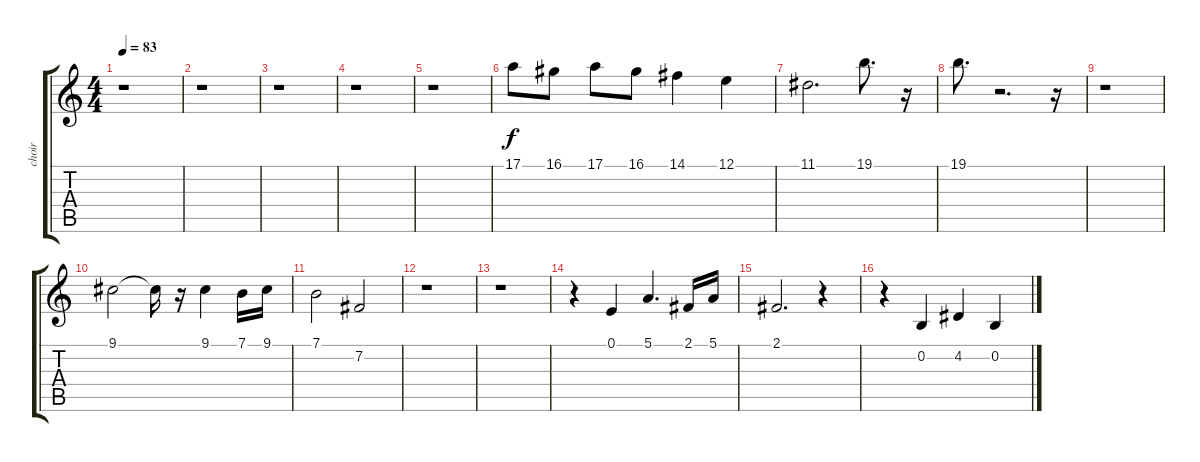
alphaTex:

\track ("choir" "choir") {instrument choiraahs}
\staff {score tabs}
\tuning (E4 B3 G3 D3 A2 E2) {hide}
\ts (4 4)
\tempo 83
\clef g2
\ks c
r.1{dy f} |
r.1 |
r.1 |
r.1 |
r.1 |
17.1.8 16.1.8 17.1.8 16.1.8 14.1.4 12.1.4 |
11.1.2{d} 19.1.8{d} r.16 |
19.1.8{d} r.2{d} r.16 |
r.1 |
9.1.2 9.1{t}.16 r.16 9.1.4 7.1.16 9.1.16 |
7.1.2 7.2.2 |
r.1 |
r.1 |
r.4 0.1.4 5.1.4{d} 2.1.16 5.1.16 |
2.1.2{d} r.4 |
r.4 0.2.4 4.2.4 0.2.4
